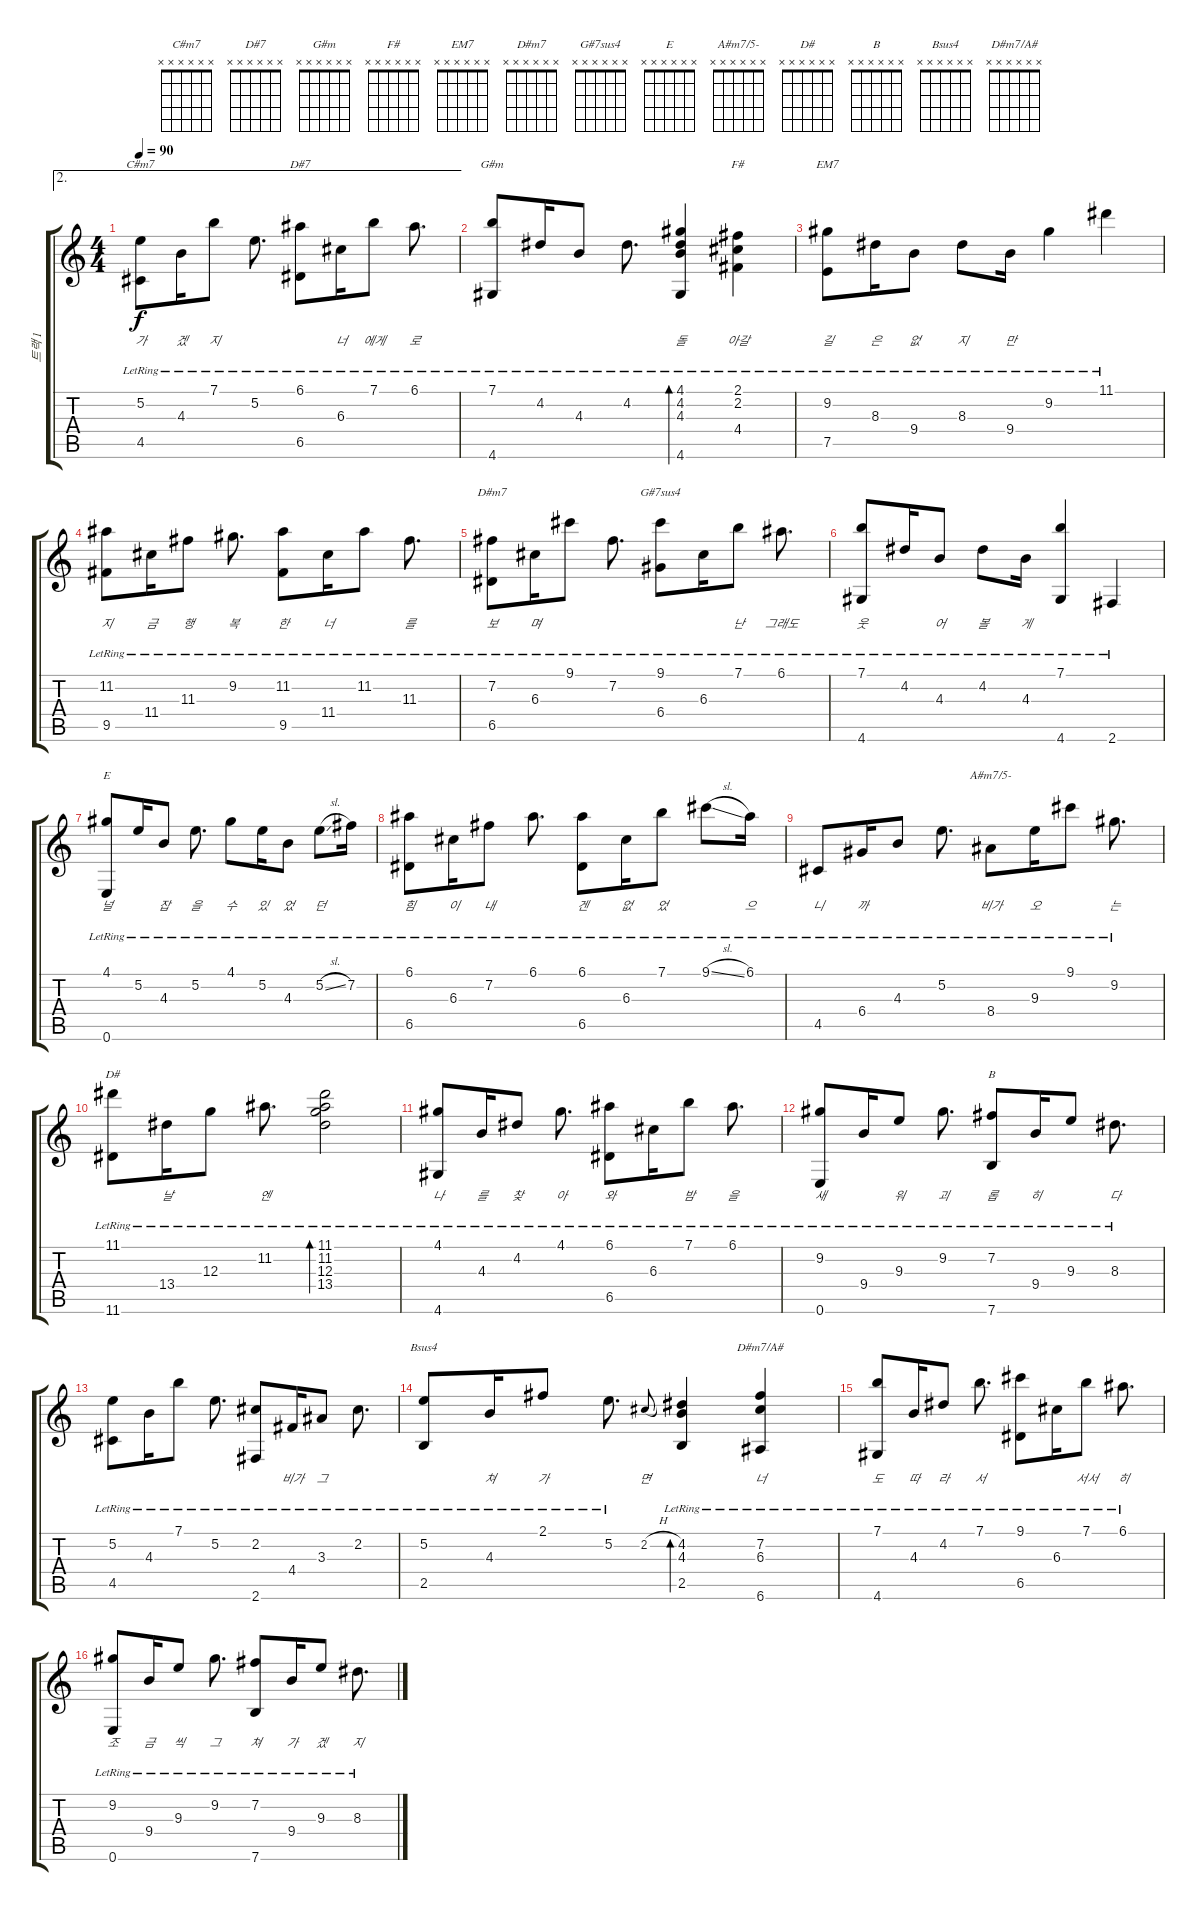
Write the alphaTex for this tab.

\track ("트랙 1" "트랙 1") {instrument acousticguitarsteel}
\staff {score tabs}
\tuning (E4 B3 G3 D3 A2 E2) {hide}
\chord ("C#m7" x x x x x x)
\chord ("D#7" x x x x x x)
\chord ("G#m" x x x x x x)
\chord ("F#" x x x x x x)
\chord ("EM7" x x x x x x)
\chord ("D#m7" x x x x x x)
\chord ("G#7sus4" x x x x x x)
\chord ("E" x x x x x x)
\chord ("A#m7/5-" x x x x x x)
\chord ("D#" x x x x x x)
\chord ("B" x x x x x x)
\chord ("Bsus4" x x x x x x)
\chord ("D#m7/A#" x x x x x x)
\ae 2
\ts (4 4)
\tempo 90
\clef g2
\ks c
(5.2{lr} 4.5{lr}).8{ch "C#m7" lyrics (0 "가") lyrics (1 "") lyrics (2 "") lyrics (3 "") lyrics (4 "") dy f} 4.3{lr}.16{lyrics (0 "겠") lyrics (1 "") lyrics (2 "") lyrics (3 "") lyrics (4 "")} 7.1{lr}.8{lyrics (0 "지") lyrics (1 "") lyrics (2 "") lyrics (3 "") lyrics (4 "")} 5.2{lr}.8{d lyrics (0 "") lyrics (1 "") lyrics (2 "") lyrics (3 "") lyrics (4 "")} (6.1{lr} 6.5{lr}).8{ch "D#7" lyrics (0 "") lyrics (1 "") lyrics (2 "") lyrics (3 "") lyrics (4 "")} 6.3{lr}.16{lyrics (0 "너") lyrics (1 "") lyrics (2 "") lyrics (3 "") lyrics (4 "")} 7.1{lr}.8{lyrics (0 "에게") lyrics (1 "") lyrics (2 "") lyrics (3 "") lyrics (4 "")} 6.1{lr}.8{d lyrics (0 "로") lyrics (1 "") lyrics (2 "") lyrics (3 "") lyrics (4 "")} |
(7.1{lr} 4.6{lr}).8{ch "G#m" lyrics (0 "") lyrics (1 "") lyrics (2 "") lyrics (3 "") lyrics (4 "")} 4.2{lr}.16{lyrics (0 "") lyrics (1 "") lyrics (2 "") lyrics (3 "") lyrics (4 "")} 4.3{lr}.8{lyrics (0 "") lyrics (1 "") lyrics (2 "") lyrics (3 "") lyrics (4 "")} 4.2{lr}.8{d lyrics (0 "") lyrics (1 "") lyrics (2 "") lyrics (3 "") lyrics (4 "")} (4.1{lr} 4.2{lr} 4.3{lr} 4.6{lr}).4{bd 240 lyrics (0 "돌") lyrics (1 "") lyrics (2 "") lyrics (3 "") lyrics (4 "")} (2.1{lr} 2.2 4.4).4{ch "F#" lyrics (0 "아갈") lyrics (1 "") lyrics (2 "") lyrics (3 "") lyrics (4 "")} |
(9.2{lr} 7.5{lr}).8{ch "EM7" lyrics (0 "길") lyrics (1 "") lyrics (2 "") lyrics (3 "") lyrics (4 "")} 8.3{lr}.16{lyrics (0 "은") lyrics (1 "") lyrics (2 "") lyrics (3 "") lyrics (4 "")} 9.4{lr}.8{lyrics (0 "없") lyrics (1 "") lyrics (2 "") lyrics (3 "") lyrics (4 "")} 8.3{lr}.8{lyrics (0 "지") lyrics (1 "") lyrics (2 "") lyrics (3 "") lyrics (4 "")} 9.4{lr}.16{lyrics (0 "만") lyrics (1 "") lyrics (2 "") lyrics (3 "") lyrics (4 "")} 9.2{lr}.4{lyrics (0 "") lyrics (1 "") lyrics (2 "") lyrics (3 "") lyrics (4 "")} 11.1{lr}.4{lyrics (0 "") lyrics (1 "") lyrics (2 "") lyrics (3 "") lyrics (4 "")} |
(11.2{lr} 9.5{lr}).8{lyrics (0 "지") lyrics (1 "") lyrics (2 "") lyrics (3 "") lyrics (4 "")} 11.4{lr}.16{lyrics (0 "금") lyrics (1 "") lyrics (2 "") lyrics (3 "") lyrics (4 "")} 11.3{lr}.8{lyrics (0 "행") lyrics (1 "") lyrics (2 "") lyrics (3 "") lyrics (4 "")} 9.2{lr}.8{d lyrics (0 "복") lyrics (1 "") lyrics (2 "") lyrics (3 "") lyrics (4 "")} (11.2{lr} 9.5{lr}).8{lyrics (0 "한") lyrics (1 "") lyrics (2 "") lyrics (3 "") lyrics (4 "")} 11.4{lr}.16{lyrics (0 "너") lyrics (1 "") lyrics (2 "") lyrics (3 "") lyrics (4 "")} 11.2{lr}.8{lyrics (0 "") lyrics (1 "") lyrics (2 "") lyrics (3 "") lyrics (4 "")} 11.3{lr}.8{d lyrics (0 "를") lyrics (1 "") lyrics (2 "") lyrics (3 "") lyrics (4 "")} |
(7.2{lr} 6.5{lr}).8{ch "D#m7" lyrics (0 "보") lyrics (1 "") lyrics (2 "") lyrics (3 "") lyrics (4 "")} 6.3{lr}.16{lyrics (0 "며") lyrics (1 "") lyrics (2 "") lyrics (3 "") lyrics (4 "")} 9.1{lr}.8{lyrics (0 "") lyrics (1 "") lyrics (2 "") lyrics (3 "") lyrics (4 "")} 7.2{lr}.8{d lyrics (0 "") lyrics (1 "") lyrics (2 "") lyrics (3 "") lyrics (4 "")} (9.1{lr} 6.4{lr}).8{ch "G#7sus4" lyrics (0 "") lyrics (1 "") lyrics (2 "") lyrics (3 "") lyrics (4 "")} 6.3{lr}.16{lyrics (0 "") lyrics (1 "") lyrics (2 "") lyrics (3 "") lyrics (4 "")} 7.1{lr}.8{lyrics (0 "난") lyrics (1 "") lyrics (2 "") lyrics (3 "") lyrics (4 "")} 6.1{lr}.8{d lyrics (0 "그래도") lyrics (1 "") lyrics (2 "") lyrics (3 "") lyrics (4 "")} |
(7.1{lr} 4.6{lr}).8{lyrics (0 "웃") lyrics (1 "") lyrics (2 "") lyrics (3 "") lyrics (4 "")} 4.2{lr}.16{lyrics (0 "") lyrics (1 "") lyrics (2 "") lyrics (3 "") lyrics (4 "")} 4.3{lr}.8{lyrics (0 "어") lyrics (1 "") lyrics (2 "") lyrics (3 "") lyrics (4 "")} 4.2{lr}.8{lyrics (0 "볼") lyrics (1 "") lyrics (2 "") lyrics (3 "") lyrics (4 "")} 4.3{lr}.16{lyrics (0 "게") lyrics (1 "") lyrics (2 "") lyrics (3 "") lyrics (4 "")} (7.1{lr} 4.6).4{lyrics (0 "") lyrics (1 "") lyrics (2 "") lyrics (3 "") lyrics (4 "")} 2.6{lr}.4{lyrics (0 "") lyrics (1 "") lyrics (2 "") lyrics (3 "") lyrics (4 "")} |
(4.1{lr} 0.6{lr}).8{ch "E" lyrics (0 "널") lyrics (1 "") lyrics (2 "") lyrics (3 "") lyrics (4 "")} 5.2{lr}.16{lyrics (0 "") lyrics (1 "") lyrics (2 "") lyrics (3 "") lyrics (4 "")} 4.3{lr}.8{lyrics (0 "잡") lyrics (1 "") lyrics (2 "") lyrics (3 "") lyrics (4 "")} 5.2{lr}.8{d lyrics (0 "을") lyrics (1 "") lyrics (2 "") lyrics (3 "") lyrics (4 "")} 4.1{lr}.8{lyrics (0 "수") lyrics (1 "") lyrics (2 "") lyrics (3 "") lyrics (4 "")} 5.2{lr}.16{lyrics (0 "있") lyrics (1 "") lyrics (2 "") lyrics (3 "") lyrics (4 "")} 4.3{lr}.8{lyrics (0 "었") lyrics (1 "") lyrics (2 "") lyrics (3 "") lyrics (4 "")} 5.2{sl lr}.8{lyrics (0 "던") lyrics (1 "") lyrics (2 "") lyrics (3 "") lyrics (4 "")} 7.2{lr}.16{lyrics (0 "") lyrics (1 "") lyrics (2 "") lyrics (3 "") lyrics (4 "")} |
(6.1{lr} 6.5{lr}).8{lyrics (0 "힘") lyrics (1 "") lyrics (2 "") lyrics (3 "") lyrics (4 "")} 6.3{lr}.16{lyrics (0 "이") lyrics (1 "") lyrics (2 "") lyrics (3 "") lyrics (4 "")} 7.2{lr}.8{lyrics (0 "내") lyrics (1 "") lyrics (2 "") lyrics (3 "") lyrics (4 "")} 6.1{lr}.8{d lyrics (0 "") lyrics (1 "") lyrics (2 "") lyrics (3 "") lyrics (4 "")} (6.1{lr} 6.5{lr}).8{lyrics (0 "겐") lyrics (1 "") lyrics (2 "") lyrics (3 "") lyrics (4 "")} 6.3{lr}.16{lyrics (0 "없") lyrics (1 "") lyrics (2 "") lyrics (3 "") lyrics (4 "")} 7.1{lr}.8{lyrics (0 "었") lyrics (1 "") lyrics (2 "") lyrics (3 "") lyrics (4 "")} 9.1{sl lr}.8{lyrics (0 "") lyrics (1 "") lyrics (2 "") lyrics (3 "") lyrics (4 "")} 6.1{lr}.16{lyrics (0 "으") lyrics (1 "") lyrics (2 "") lyrics (3 "") lyrics (4 "")} |
4.5{lr}.8{lyrics (0 "니") lyrics (1 "") lyrics (2 "") lyrics (3 "") lyrics (4 "")} 6.4{lr}.16{lyrics (0 "까") lyrics (1 "") lyrics (2 "") lyrics (3 "") lyrics (4 "")} 4.3{lr}.8{lyrics (0 "") lyrics (1 "") lyrics (2 "") lyrics (3 "") lyrics (4 "")} 5.2{lr}.8{d lyrics (0 "") lyrics (1 "") lyrics (2 "") lyrics (3 "") lyrics (4 "")} 8.4{lr}.8{ch "A#m7/5-" lyrics (0 "비가") lyrics (1 "") lyrics (2 "") lyrics (3 "") lyrics (4 "")} 9.3{lr}.16{lyrics (0 "오") lyrics (1 "") lyrics (2 "") lyrics (3 "") lyrics (4 "")} 9.1{lr}.8{lyrics (0 "") lyrics (1 "") lyrics (2 "") lyrics (3 "") lyrics (4 "")} 9.2{lr}.8{d lyrics (0 "는") lyrics (1 "") lyrics (2 "") lyrics (3 "") lyrics (4 "")} |
(11.1{lr} 11.6).8{ch "D#" lyrics (0 "") lyrics (1 "") lyrics (2 "") lyrics (3 "") lyrics (4 "")} 13.4{lr}.16{lyrics (0 "날") lyrics (1 "") lyrics (2 "") lyrics (3 "") lyrics (4 "")} 12.3{lr}.8{lyrics (0 "") lyrics (1 "") lyrics (2 "") lyrics (3 "") lyrics (4 "")} 11.2{lr}.8{d lyrics (0 "엔") lyrics (1 "") lyrics (2 "") lyrics (3 "") lyrics (4 "")} (11.1{lr} 11.2{lr} 12.3{lr} 13.4{lr}).2{bd 240 lyrics (0 "") lyrics (1 "") lyrics (2 "") lyrics (3 "") lyrics (4 "")} |
(4.1{lr} 4.6{lr}).8{lyrics (0 "나") lyrics (1 "") lyrics (2 "") lyrics (3 "") lyrics (4 "")} 4.3{lr}.16{lyrics (0 "를") lyrics (1 "") lyrics (2 "") lyrics (3 "") lyrics (4 "")} 4.2{lr}.8{lyrics (0 "찾") lyrics (1 "") lyrics (2 "") lyrics (3 "") lyrics (4 "")} 4.1{lr}.8{d lyrics (0 "아") lyrics (1 "") lyrics (2 "") lyrics (3 "") lyrics (4 "")} (6.1{lr} 6.5{lr}).8{lyrics (0 "와") lyrics (1 "") lyrics (2 "") lyrics (3 "") lyrics (4 "")} 6.3{lr}.16{lyrics (0 "") lyrics (1 "") lyrics (2 "") lyrics (3 "") lyrics (4 "")} 7.1{lr}.8{lyrics (0 "밤") lyrics (1 "") lyrics (2 "") lyrics (3 "") lyrics (4 "")} 6.1{lr}.8{d lyrics (0 "을") lyrics (1 "") lyrics (2 "") lyrics (3 "") lyrics (4 "")} |
(9.2{lr} 0.6{lr}).8{lyrics (0 "새") lyrics (1 "") lyrics (2 "") lyrics (3 "") lyrics (4 "")} 9.4{lr}.16{lyrics (0 "") lyrics (1 "") lyrics (2 "") lyrics (3 "") lyrics (4 "")} 9.3{lr}.8{lyrics (0 "워") lyrics (1 "") lyrics (2 "") lyrics (3 "") lyrics (4 "")} 9.2{lr}.8{d lyrics (0 "괴") lyrics (1 "") lyrics (2 "") lyrics (3 "") lyrics (4 "")} (7.2{lr} 7.6{lr}).8{ch "B" lyrics (0 "롭") lyrics (1 "") lyrics (2 "") lyrics (3 "") lyrics (4 "")} 9.4{lr}.16{lyrics (0 "히") lyrics (1 "") lyrics (2 "") lyrics (3 "") lyrics (4 "")} 9.3{lr}.8{lyrics (0 "") lyrics (1 "") lyrics (2 "") lyrics (3 "") lyrics (4 "")} 8.3{lr}.8{d lyrics (0 "다") lyrics (1 "") lyrics (2 "") lyrics (3 "") lyrics (4 "")} |
(5.2{lr} 4.5{lr}).8{lyrics (0 "") lyrics (1 "") lyrics (2 "") lyrics (3 "") lyrics (4 "")} 4.3{lr}.16{lyrics (0 "") lyrics (1 "") lyrics (2 "") lyrics (3 "") lyrics (4 "")} 7.1{lr}.8{lyrics (0 "") lyrics (1 "") lyrics (2 "") lyrics (3 "") lyrics (4 "")} 5.2{lr}.8{d lyrics (0 "") lyrics (1 "") lyrics (2 "") lyrics (3 "") lyrics (4 "")} (2.2{lr} 2.6{lr}).8{lyrics (0 "") lyrics (1 "") lyrics (2 "") lyrics (3 "") lyrics (4 "")} 4.4{lr}.16{lyrics (0 "비가") lyrics (1 "") lyrics (2 "") lyrics (3 "") lyrics (4 "")} 3.3{lr}.8{lyrics (0 "그") lyrics (1 "") lyrics (2 "") lyrics (3 "") lyrics (4 "")} 2.2{lr}.8{d lyrics (0 "") lyrics (1 "") lyrics (2 "") lyrics (3 "") lyrics (4 "")} |
(5.2{lr} 2.5).8{ch "Bsus4" lyrics (0 "") lyrics (1 "") lyrics (2 "") lyrics (3 "") lyrics (4 "")} 4.3{lr}.16{lyrics (0 "쳐") lyrics (1 "") lyrics (2 "") lyrics (3 "") lyrics (4 "")} 2.1{lr}.8{lyrics (0 "가") lyrics (1 "") lyrics (2 "") lyrics (3 "") lyrics (4 "")} 5.2{lr}.8{d lyrics (0 "") lyrics (1 "") lyrics (2 "") lyrics (3 "") lyrics (4 "")} 2.2{h}.8{lyrics (0 "면") lyrics (1 "") lyrics (2 "") lyrics (3 "") lyrics (4 "") gr onbeat} (4.2{lr} 4.3 2.5{lr}).4{bd 240 lyrics (0 "") lyrics (1 "") lyrics (2 "") lyrics (3 "") lyrics (4 "")} (7.2 6.3 6.6{lr}).4{ch "D#m7/A#" lyrics (0 "너") lyrics (1 "") lyrics (2 "") lyrics (3 "") lyrics (4 "")} |
(7.1{lr} 4.6{lr}).8{lyrics (0 "도") lyrics (1 "") lyrics (2 "") lyrics (3 "") lyrics (4 "")} 4.3{lr}.16{lyrics (0 "따") lyrics (1 "") lyrics (2 "") lyrics (3 "") lyrics (4 "")} 4.2{lr}.8{lyrics (0 "라") lyrics (1 "") lyrics (2 "") lyrics (3 "") lyrics (4 "")} 7.1{lr}.8{d lyrics (0 "서") lyrics (1 "") lyrics (2 "") lyrics (3 "") lyrics (4 "")} (9.1{lr} 6.5{lr}).8{lyrics (0 "") lyrics (1 "") lyrics (2 "") lyrics (3 "") lyrics (4 "")} 6.3{lr}.16{lyrics (0 "") lyrics (1 "") lyrics (2 "") lyrics (3 "") lyrics (4 "")} 7.1{lr}.8{lyrics (0 "서서") lyrics (1 "") lyrics (2 "") lyrics (3 "") lyrics (4 "")} 6.1{lr}.8{d lyrics (0 "히") lyrics (1 "") lyrics (2 "") lyrics (3 "") lyrics (4 "")} |
(9.2{lr} 0.6{lr}).8{lyrics (0 "조") lyrics (1 "") lyrics (2 "") lyrics (3 "") lyrics (4 "")} 9.4{lr}.16{lyrics (0 "금") lyrics (1 "") lyrics (2 "") lyrics (3 "") lyrics (4 "")} 9.3{lr}.8{lyrics (0 "씩") lyrics (1 "") lyrics (2 "") lyrics (3 "") lyrics (4 "")} 9.2{lr}.8{d lyrics (0 "그") lyrics (1 "") lyrics (2 "") lyrics (3 "") lyrics (4 "")} (7.2{lr} 7.6{lr}).8{lyrics (0 "쳐") lyrics (1 "") lyrics (2 "") lyrics (3 "") lyrics (4 "")} 9.4{lr}.16{lyrics (0 "가") lyrics (1 "") lyrics (2 "") lyrics (3 "") lyrics (4 "")} 9.3{lr}.8{lyrics (0 "겠") lyrics (1 "") lyrics (2 "") lyrics (3 "") lyrics (4 "")} 8.3{lr}.8{d lyrics (0 "지") lyrics (1 "") lyrics (2 "") lyrics (3 "") lyrics (4 "")}
